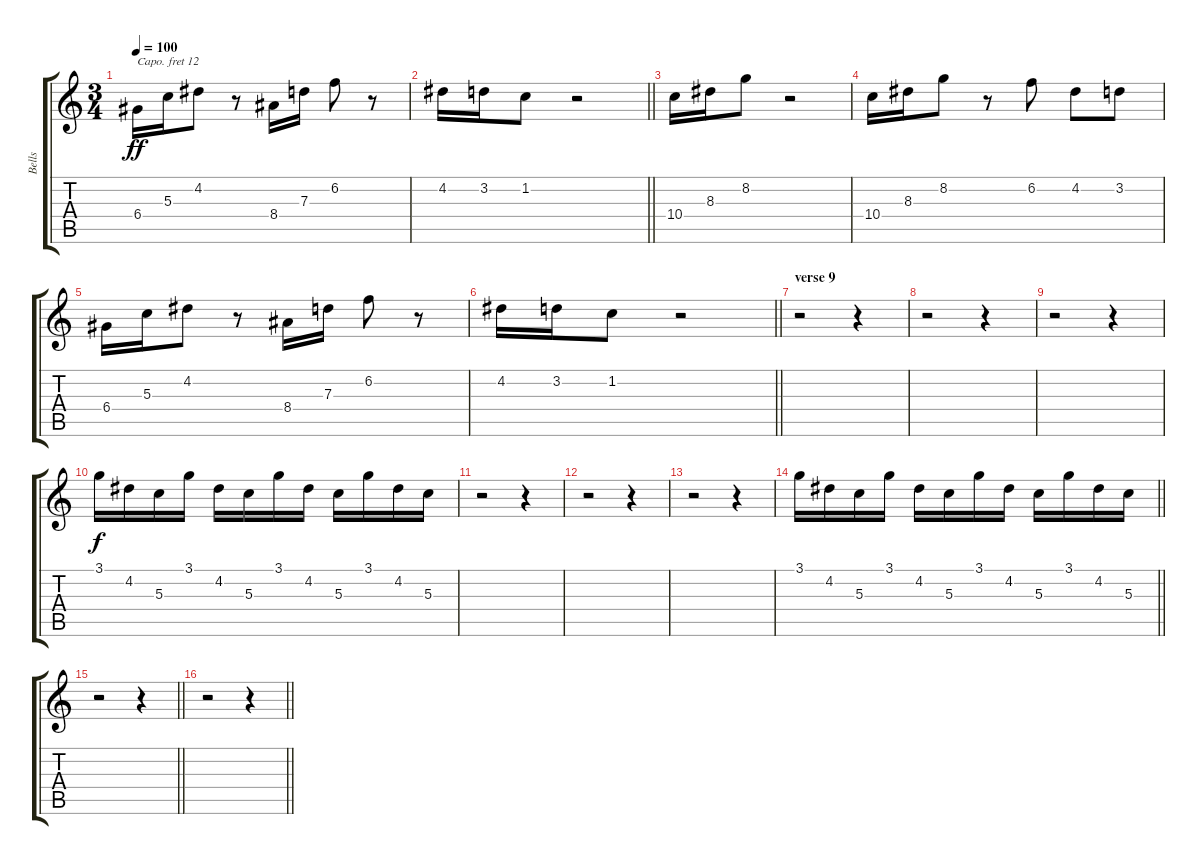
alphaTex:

\track ("Bells" "Bells") {instrument musicbox}
\staff {score tabs}
\capo 12
\tuning (E4 B3 G3 D3 A2 E2) {hide}
\ts (3 4)
\tempo 100
\clef g2
\ks c
6.4.16{dy ff} 5.3.16 4.2.8 r.8 8.4.16 7.3.16 6.2.8 r.8 |
\barLineRight lightlight
4.2.16 3.2.16 1.2.8 r.2 |
10.4.16 8.3.16 8.2.8 r.2 |
10.4.16 8.3.16 8.2.8 r.8 6.2.8 4.2.8 3.2.8 |
6.4.16 5.3.16 4.2.8 r.8 8.4.16 7.3.16 6.2.8 r.8 |
\barLineRight lightlight
4.2.16 3.2.16 1.2.8 r.2 |
\section ("" "verse 9")
r.2 r.4 |
r.2 r.4 |
r.2 r.4 |
3.1.16{dy f instrument musicbox} 4.2.16 5.3.16 3.1.16 4.2.16 5.3.16 3.1.16 4.2.16 5.3.16 3.1.16 4.2.16 5.3.16 |
r.2 r.4 |
r.2 r.4 |
r.2 r.4 |
\barLineRight lightlight
3.1.16 4.2.16 5.3.16 3.1.16 4.2.16 5.3.16 3.1.16 4.2.16 5.3.16 3.1.16 4.2.16 5.3.16 |
\section ("" "")
\barLineRight lightlight
r.2 r.4 |
\barLineRight lightlight
r.2 r.4
